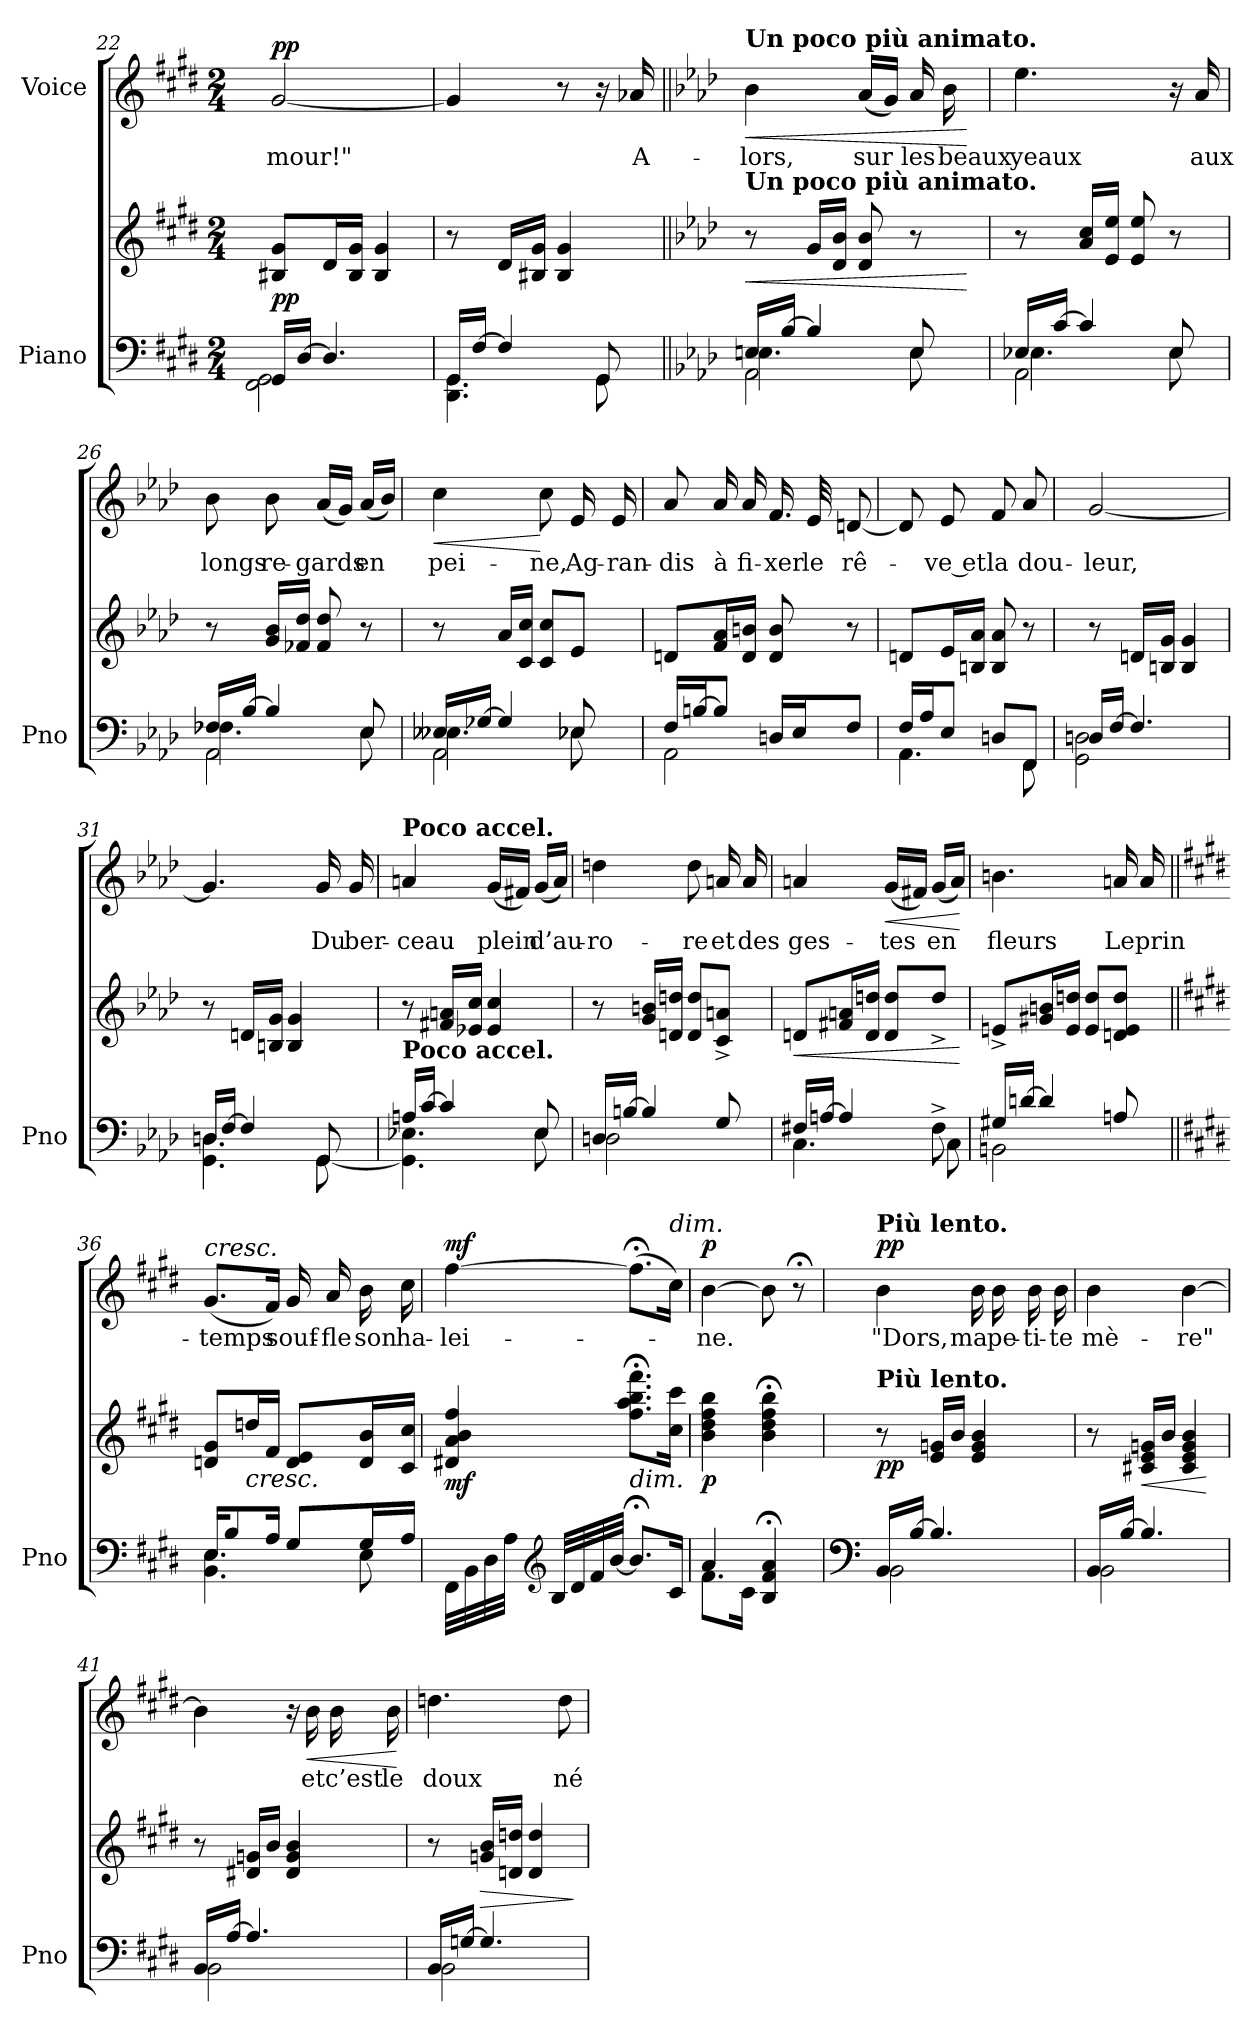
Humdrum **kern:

**kern	**kern	**dynam	**kern	**text	**dynam
*part2	*part2	*part2	*part1	*part1	*part1
*staff3	*staff2	*staff2/3	*staff1	*staff1	*staff1
*I"Piano	*	*	*I"Voice	*	*
*I'Pno	*	*	*	*	*
*clefF4	*clefG2	*	*clefG2	*	*
*k[f#c#g#d#]	*k[f#c#g#d#]	*	*k[f#c#g#d#]	*	*
*M2/4	*M2/4	*	*M2/4	*	*
=22	=22	=22	=22	=22	=22
*^	*	*	*	*	*
!	!	!	!LO:DY:b	!	!	!LO:DY:a
16GG#/LL	2FF#\ 2GG#\	8B#X/ 8g#/L	pp	[2g#/	-mour!"	pp
[16D#/JJ	.	.	.	.	.	.
4.D#/]	.	16d#/L	.	.	.	.
.	.	16B#/ 16g#/JJ	.	.	.	.
.	.	4B#/ 4g#/	.	.	.	.
=23	=23	=23	=23	=23	=23	=23
16GG#/LL	4.DD#\ 4.GG#\	8r	.	4g#/]	.	.
[16F#/JJ	.	.	.	.	.	.
4F#/]	.	16d#/LL	.	.	.	.
.	.	16B#X/ 16g#/JJ	.	.	.	.
.	.	4B#/ 4g#/	.	8r	.	.
8GG#/	8GG#\	.	.	16r	.	.
.	.	.	.	16a-X/	A-	.
*v	*v	*	*	*	*	*
=24||	=24||	=24||	=24||	=24||	=24||
*k[b-e-a-d-]	*k[b-e-a-d-]	*	*k[b-e-a-d-]	*	*
*^	*	*	*	*	*
*	*^	*	*	*	*	*
!	!	!	!	!	!LO:TX:a:B:t=Un poco più animato.	!	!
!	!	!	!LO:TX:a:B:t=Un poco più animato.	!	!	!	!
!	!	!	!	!LO:HP:b	!	!	!LO:HP:b
16En/LL	2AA-\	4.E\	8r	<	4b-\	-lors,	<
[16B-/JJ	.	.	.	.	.	.	.
4B-/]	.	.	16g/LL	.	.	.	.
.	.	.	16d-/ 16b-/JJ	.	.	.	.
.	.	.	8d-/ 8b-/	.	(16a-/LL	sur	.
.	.	.	.	.	16g/JJ)	.	.
8E/	.	8E\	8r	.	16a-/	les	.
.	.	.	.	.	16b-\	beaux	.
*v	*v	*v	*	*	*	*	*
.	.	[	.	.	[
=25	=25	=25	=25	=25	=25
*^	*	*	*	*	*
*	*^	*	*	*	*	*
16E-X/LL	2AA-\	4.E-\	8r	.	4.ee-\	yeaux	.
[16c/JJ	.	.	.	.	.	.	.
4c/]	.	.	16a-/ 16cc/LL	.	.	.	.
.	.	.	16e-/ 16ee-/JJ	.	.	.	.
.	.	.	8e-/ 8ee-/	.	.	.	.
8E-/	.	8E-\	8r	.	16r	.	.
.	.	.	.	.	16a-/	aux	.
=26	=26	=26	=26	=26	=26	=26	=26
16F-X/LL	2AA-\	4.F-\	8r	.	8b-\	longs	.
[16B-/JJ	.	.	.	.	.	.	.
4B-/]	.	.	16g/ 16b-/LL	.	8b-\	re-	.
.	.	.	16f-X/ 16dd-/JJ	.	.	.	.
.	.	.	8f-/ 8dd-/	.	(16a-/LL	-gards	.
.	.	.	.	.	16g/JJ)	.	.
8E-/	.	8E-\	8r	.	(16a-/LL	en	.
.	.	.	.	.	16b-/JJ)	.	.
=27	=27	=27	=27	=27	=27	=27	=27
!	!	!	!	!	!	!	!LO:HP:b
!	!	!	!	!	!	!	!LO:HP:n=1:b
16E--X/LL	2AA-\	4.E--\	8r	.	4cc\	pei-	< >
[16G-X/JJ	.	.	.	.	.	.	.
4G-/]	.	.	16a-/LL	.	.	.	.
.	.	.	16c/ 16cc/JJ	.	.	.	.
.	.	.	8c/ 8cc/L	.	8cc\	-ne,	[
8E-X/	.	8E-\	8e-/J	.	16e-/	Ag-	]
.	.	.	.	.	16e-/	-ran-	.
*	*v	*v	*	*	*	*	*
=28	=28	=28	=28	=28	=28	=28
16F/LL	2AA-\	8dn/L	.	8a-/	-dis	.
[16Bn/J	.	.	.	.	.	.
8B/J]	.	16f/ 16a-/L	.	16a-/	à	.
.	.	16d/ 16bn/JJ	.	16a-/	fi-	.
16Dn/LL	.	8d/ 8b/	.	16.f/	-xer	.
16E-/J	.	.	.	.	.	.
.	.	.	.	32e-/	le	.
8F/J	.	8r	.	[8dn/	rê-	.
=29	=29	=29	=29	=29	=29	=29
16F/LL	4.AA-\	8dn/L	.	8d/]	.	.
16A-/J	.	.	.	.	.	.
8E-/J	.	16e-/L	.	8e-/	-ve et	.
.	.	16Bn/ 16a-/JJ	.	.	.	.
8Dn/L	.	8B/ 8a-/	.	8f/	la	.
8FF/J	8FF\	8r	.	8a-/	dou-	.
=30	=30	=30	=30	=30	=30	=30
16Dn/LL	2GG\ 2D\	8r	.	[2g/	-leur,	.
[16F/JJ	.	.	.	.	.	.
4.F/]	.	16dn/LL	.	.	.	.
.	.	16Bn/ 16g/JJ	.	.	.	.
.	.	4B/ 4g/	.	.	.	.
=31	=31	=31	=31	=31	=31	=31
16Dn/LL	4.GG\ 4.D\	8r	.	4.g/]	.	.
[16F/JJ	.	.	.	.	.	.
4F/]	.	16dn/LL	.	.	.	.
.	.	16Bn/ 16g/JJ	.	.	.	.
.	.	4B/ 4g/	.	.	.	.
8GG/	[8GG\	.	.	16g/	Du	.
.	.	.	.	16g/	ber-	.
=32	=32	=32	=32	=32	=32	=32
!	!	!	!	!LO:TX:a:B:t=Poco accel.	!	!
!LO:TX:B:t=Poco accel.	!	!	!	!	!	!
16An/LL	4.GG\] 4.E-X\	8r	.	4an/	-ceau	.
[16c/JJ	.	.	.	.	.	.
4c/]	.	16f#X/ 16an/LL	.	.	.	.
.	.	16e-X/ 16cc/JJ	.	.	.	.
.	.	4e-/ 4cc/	.	(16g/LL	plein	.
.	.	.	.	16f#X/JJ)	.	.
8E-/	8E-\	.	.	(16g/LL	d’au-	.
.	.	.	.	16a/JJ)	.	.
=33	=33	=33	=33	=33	=33	=33
16D-/LL	2Dn\	8r	.	4ddn\	-ro-	.
[16Bn/JJ	.	.	.	.	.	.
4B/]	.	16g/ 16bn/LL	.	.	.	.
.	.	16dn/ 16ddn/JJ	.	.	.	.
.	.	8d/ 8dd/L	.	8dd\	-re	.
8G/	.	8c/^ 8an/^J	.	16an/	et	.
.	.	.	.	16a/	des	.
=34	=34	=34	=34	=34	=34	=34
!	!	!	!LO:HP:b	!	!	!
16F#X/LL	4.C\	8dn/L	<	4an/	ges-	.
[16An/JJ	.	.	.	.	.	.
4A/]	.	16f#X/ 16an/L	.	.	.	.
.	.	16d/ 16ddn/JJ	.	.	.	.
!	!	!	!	!	!	!LO:HP:b
.	.	8d/ 8dd/L	.	(16g/LL	-tes	<
.	.	.	.	16f#X/JJ)	.	.
8F#^>\	8C\	8dd^/J	.	(16g/LL	en	.
.	.	.	.	16a/JJ)	.	.
*v	*v	*	*	*	*	*
.	.	[	.	.	[
=35	=35	=35	=35	=35	=35
*^	*	*	*	*	*
16G#X/LL	2BBn\	8en^/L	.	4.bn\	fleurs	.
[16dn/JJ	.	.	.	.	.	.
4d/]	.	16g#X/ 16bn/L	.	.	.	.
.	.	16e/ 16ddn/JJ	.	.	.	.
.	.	8e/ 8dd/L	.	.	.	.
8An/	.	8dn/ 8e/ 8dd/J	.	16an/	Le	.
.	.	.	.	16a/	prin-	.
=36||	=36||	=36||	=36||	=36||	=36||	=36||
*k[f#c#g#d#]	*	*k[f#c#g#d#]	*	*k[f#c#g#d#]	*	*
!	!	!	!	!LO:TX:a:i:t=cresc.	!	!
16E/KL	4.BB\ 4.E\	8dn/ 8g#/L	.	(8.g#/L	-temps	.
8B/	.	.	.	.	.	.
!	!	!LO:TX:b:i:t=cresc.	!	!	!	!
.	.	16ddn/L	.	.	.	.
16A/Jk	.	16f#/JJ	.	16f#/Jk)	.	.
8G#/L	.	8d/ 8e/L	.	16g#/	souf-	.
.	.	.	.	16a/	-fle	.
16G#/L	8E\	16d/ 16b/L	.	16b\	son	.
16A/JJ	.	16c#/ 16cc#/JJ	.	16cc#\	ha-	.
*v	*v	*	*	*	*	*
=37	=37	=37	=37	=37	=37
!	!	!LO:DY:b	!	!	!LO:DY:a
32FF#\LLL	4d#X/ 4a/ 4b/ 4ff#/	mf	[4ff#\	-lei-	mf
32BB\	.	.	.	.	.
32D#\	.	.	.	.	.
32A\JJJ	.	.	.	.	.
*clefG2	*	*	*	*	*
32B/LLL	.	.	.	.	.
32d#/	.	.	.	.	.
32f#/	.	.	.	.	.
[32b/JJJ	.	.	.	.	.
!LO:TX:a:i:t=dim.	!	!	!	!	!
8.b;</L]	8.ff#\;< 8.aa\;< 8.bb\;< 8.fff#\;<L	.	(8.ff#;<\L]	.	.
!	!	!	!LO:TX:a:i:t=dim.	!	!
16c#/Jk	16cc#\ 16ccc#\Jk	.	16cc#\Jk)	.	.
=38	=38	=38	=38	=38	=38
*^	*	*	*	*	*
!	!	!	!LO:DY:b	!	!	!LO:DY:a
4a/	8.f#\L	4b\ 4dd#\ 4ff#\ 4bb\	p	[4b\	-ne.	p
.	16c#\Jk	.	.	.	.	.
4B/;< 4f#/;< 4a/;<	4ryy	4b\;< 4dd#\;< 4ff#\;< 4bb\;<	.	8b\]	.	.
.	.	.	.	8r;<	.	.
=39	=39	=39	=39	=39	=39	=39
*clefF4	*	*	*	*	*	*
!	!	!	!	!LO:TX:a:B:t=Più lento.	!	!
!	!	!LO:TX:B:t=Più lento.	!	!	!	!
!	!	!	!LO:DY:b	!	!	!LO:DY:a
16BB/LL	2BB\	8r	pp	4b\	"Dors,	pp
[16B/JJ	.	.	.	.	.	.
4.B/]	.	16e/ 16gn/LL	.	.	.	.
.	.	16b/JJ	.	.	.	.
.	.	4e/ 4g/ 4b/	.	16b\	ma	.
.	.	.	.	16b\	pe-	.
.	.	.	.	16b\	-ti-	.
.	.	.	.	16b\	-te	.
=40	=40	=40	=40	=40	=40	=40
16BB/LL	2BB\	8r	.	4b\	mè-	.
[16B/JJ	.	.	.	.	.	.
!	!	!	!LO:HP:b	!	!	!
4.B/]	.	16c#X/ 16e/ 16gn/LL	<	.	.	.
.	.	16b/JJ	.	.	.	.
.	.	4c#/ 4e/ 4g/ 4b/	.	[4b\	-re"	.
*v	*v	*	*	*	*	*
.	.	[	.	.	.
=41	=41	=41	=41	=41	=41
*^	*	*	*	*	*
16BB/LL	2BB\	8r	.	4b\]	.	.
[16A/JJ	.	.	.	.	.	.
4.A/]	.	16d#X/ 16gn/LL	.	.	.	.
.	.	16b/JJ	.	.	.	.
.	.	4d#/ 4g/ 4b/	.	16r	.	.
!	!	!	!	!	!	!LO:HP:b
.	.	.	.	16b\	et	<
.	.	.	.	16b\	c’est	.
.	.	.	.	16b\	le	.
*v	*v	*	*	*	*	*
.	.	.	.	.	[
=42	=42	=42	=42	=42	=42
*^	*	*	*	*	*
16BB/LL	2BB\	8r	.	4.ddn\	doux	.
[16Gn/JJ	.	.	.	.	.	.
!	!	!	!LO:HP:b	!	!	!
4.G/]	.	16gn/ 16b/LL	>	.	.	.
.	.	16dn/ 16ddn/JJ	.	.	.	.
.	.	4d/ 4dd/	.	.	.	.
.	.	.	.	8dd\	né-	.
*v	*v	*	*	*	*	*
.	.	]	.	.	.
=	=	=	=	=	=
*-	*-	*-	*-	*-	*-
